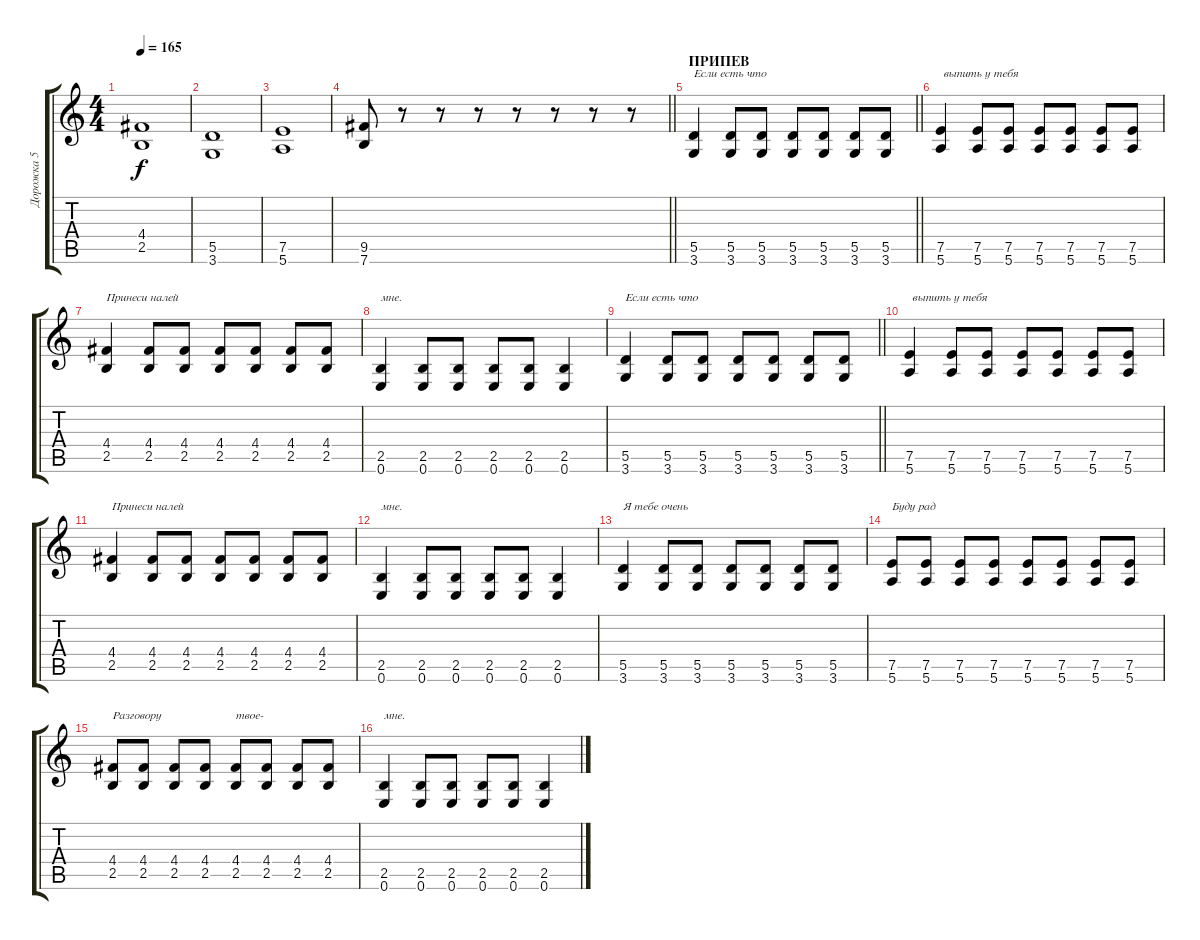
\track ("Дорожка 5" "Дорожка 5") {instrument distortionguitar}
\staff {score tabs}
\tuning (E4 B3 G3 D3 A2 E2) {hide}
\ts (4 4)
\tempo 165
\clef g2
\ks c
(4.4 2.5).1{dy f} |
(5.5 3.6).1 |
(7.5 5.6).1 |
\barLineRight lightlight
(9.5 7.6).8 r.8 r.8 r.8 r.8 r.8 r.8 r.8 |
\section ("" "ПРИПЕВ")
\barLineRight lightlight
(5.5 3.6).4{txt "Если есть что"} (5.5 3.6).8 (5.5 3.6).8 (5.5 3.6).8 (5.5 3.6).8 (5.5 3.6).8 (5.5 3.6).8 |
(7.5 5.6).4{txt " выпить у тебя"} (7.5 5.6).8 (7.5 5.6).8 (7.5 5.6).8 (7.5 5.6).8 (7.5 5.6).8 (7.5 5.6).8 |
(4.4 2.5).4{txt "Принеси налей "} (4.4 2.5).8 (4.4 2.5).8 (4.4 2.5).8 (4.4 2.5).8 (4.4 2.5).8 (4.4 2.5).8 |
(2.5 0.6).4{txt "мне."} (2.5 0.6).8 (2.5 0.6).8 (2.5 0.6).8 (2.5 0.6).8 (2.5 0.6).4 |
\barLineRight lightlight
(5.5 3.6).4{txt "Если есть что"} (5.5 3.6).8 (5.5 3.6).8 (5.5 3.6).8 (5.5 3.6).8 (5.5 3.6).8 (5.5 3.6).8 |
(7.5 5.6).4{txt " выпить у тебя"} (7.5 5.6).8 (7.5 5.6).8 (7.5 5.6).8 (7.5 5.6).8 (7.5 5.6).8 (7.5 5.6).8 |
(4.4 2.5).4{txt "Принеси налей "} (4.4 2.5).8 (4.4 2.5).8 (4.4 2.5).8 (4.4 2.5).8 (4.4 2.5).8 (4.4 2.5).8 |
(2.5 0.6).4{txt "мне."} (2.5 0.6).8 (2.5 0.6).8 (2.5 0.6).8 (2.5 0.6).8 (2.5 0.6).4 |
(5.5 3.6).4{txt "Я тебе очень"} (5.5 3.6).8 (5.5 3.6).8 (5.5 3.6).8 (5.5 3.6).8 (5.5 3.6).8 (5.5 3.6).8 |
(7.5 5.6).8{txt "Буду рад"} (7.5 5.6).8 (7.5 5.6).8 (7.5 5.6).8 (7.5 5.6).8 (7.5 5.6).8 (7.5 5.6).8 (7.5 5.6).8 |
(4.4 2.5).8{txt "Разговору "} (4.4 2.5).8 (4.4 2.5).8 (4.4 2.5).8 (4.4 2.5).8{txt "твое-"} (4.4 2.5).8 (4.4 2.5).8 (4.4 2.5).8 |
(2.5 0.6).4{txt "мне."} (2.5 0.6).8 (2.5 0.6).8 (2.5 0.6).8 (2.5 0.6).8 (2.5 0.6).4
